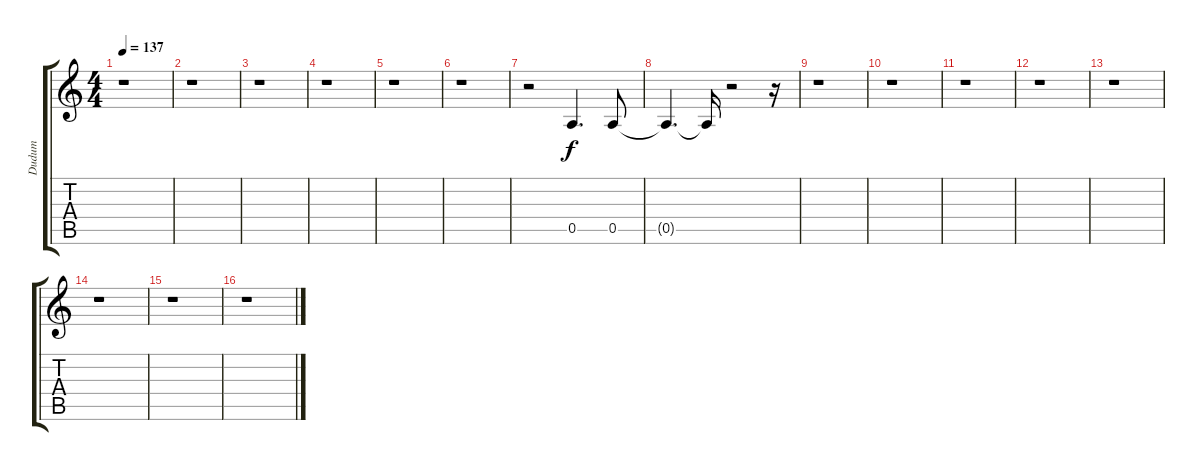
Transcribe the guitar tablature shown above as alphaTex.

\track ("Dudum" "Dudum") {instrument acousticguitarsteel}
\staff {score tabs}
\tuning (E4 B3 G3 D3 A2 E2) {hide}
\ts (4 4)
\tempo 137
\clef g2
\ks c
r.1{dy f} |
r.1 |
r.1 |
r.1 |
r.1 |
r.1 |
r.2 0.5.4{d} 0.5.8 |
0.5{t}.4{d} 0.5{t}.16 r.2 r.16 |
r.1 |
r.1 |
r.1 |
r.1 |
r.1 |
r.1 |
r.1 |
r.1
